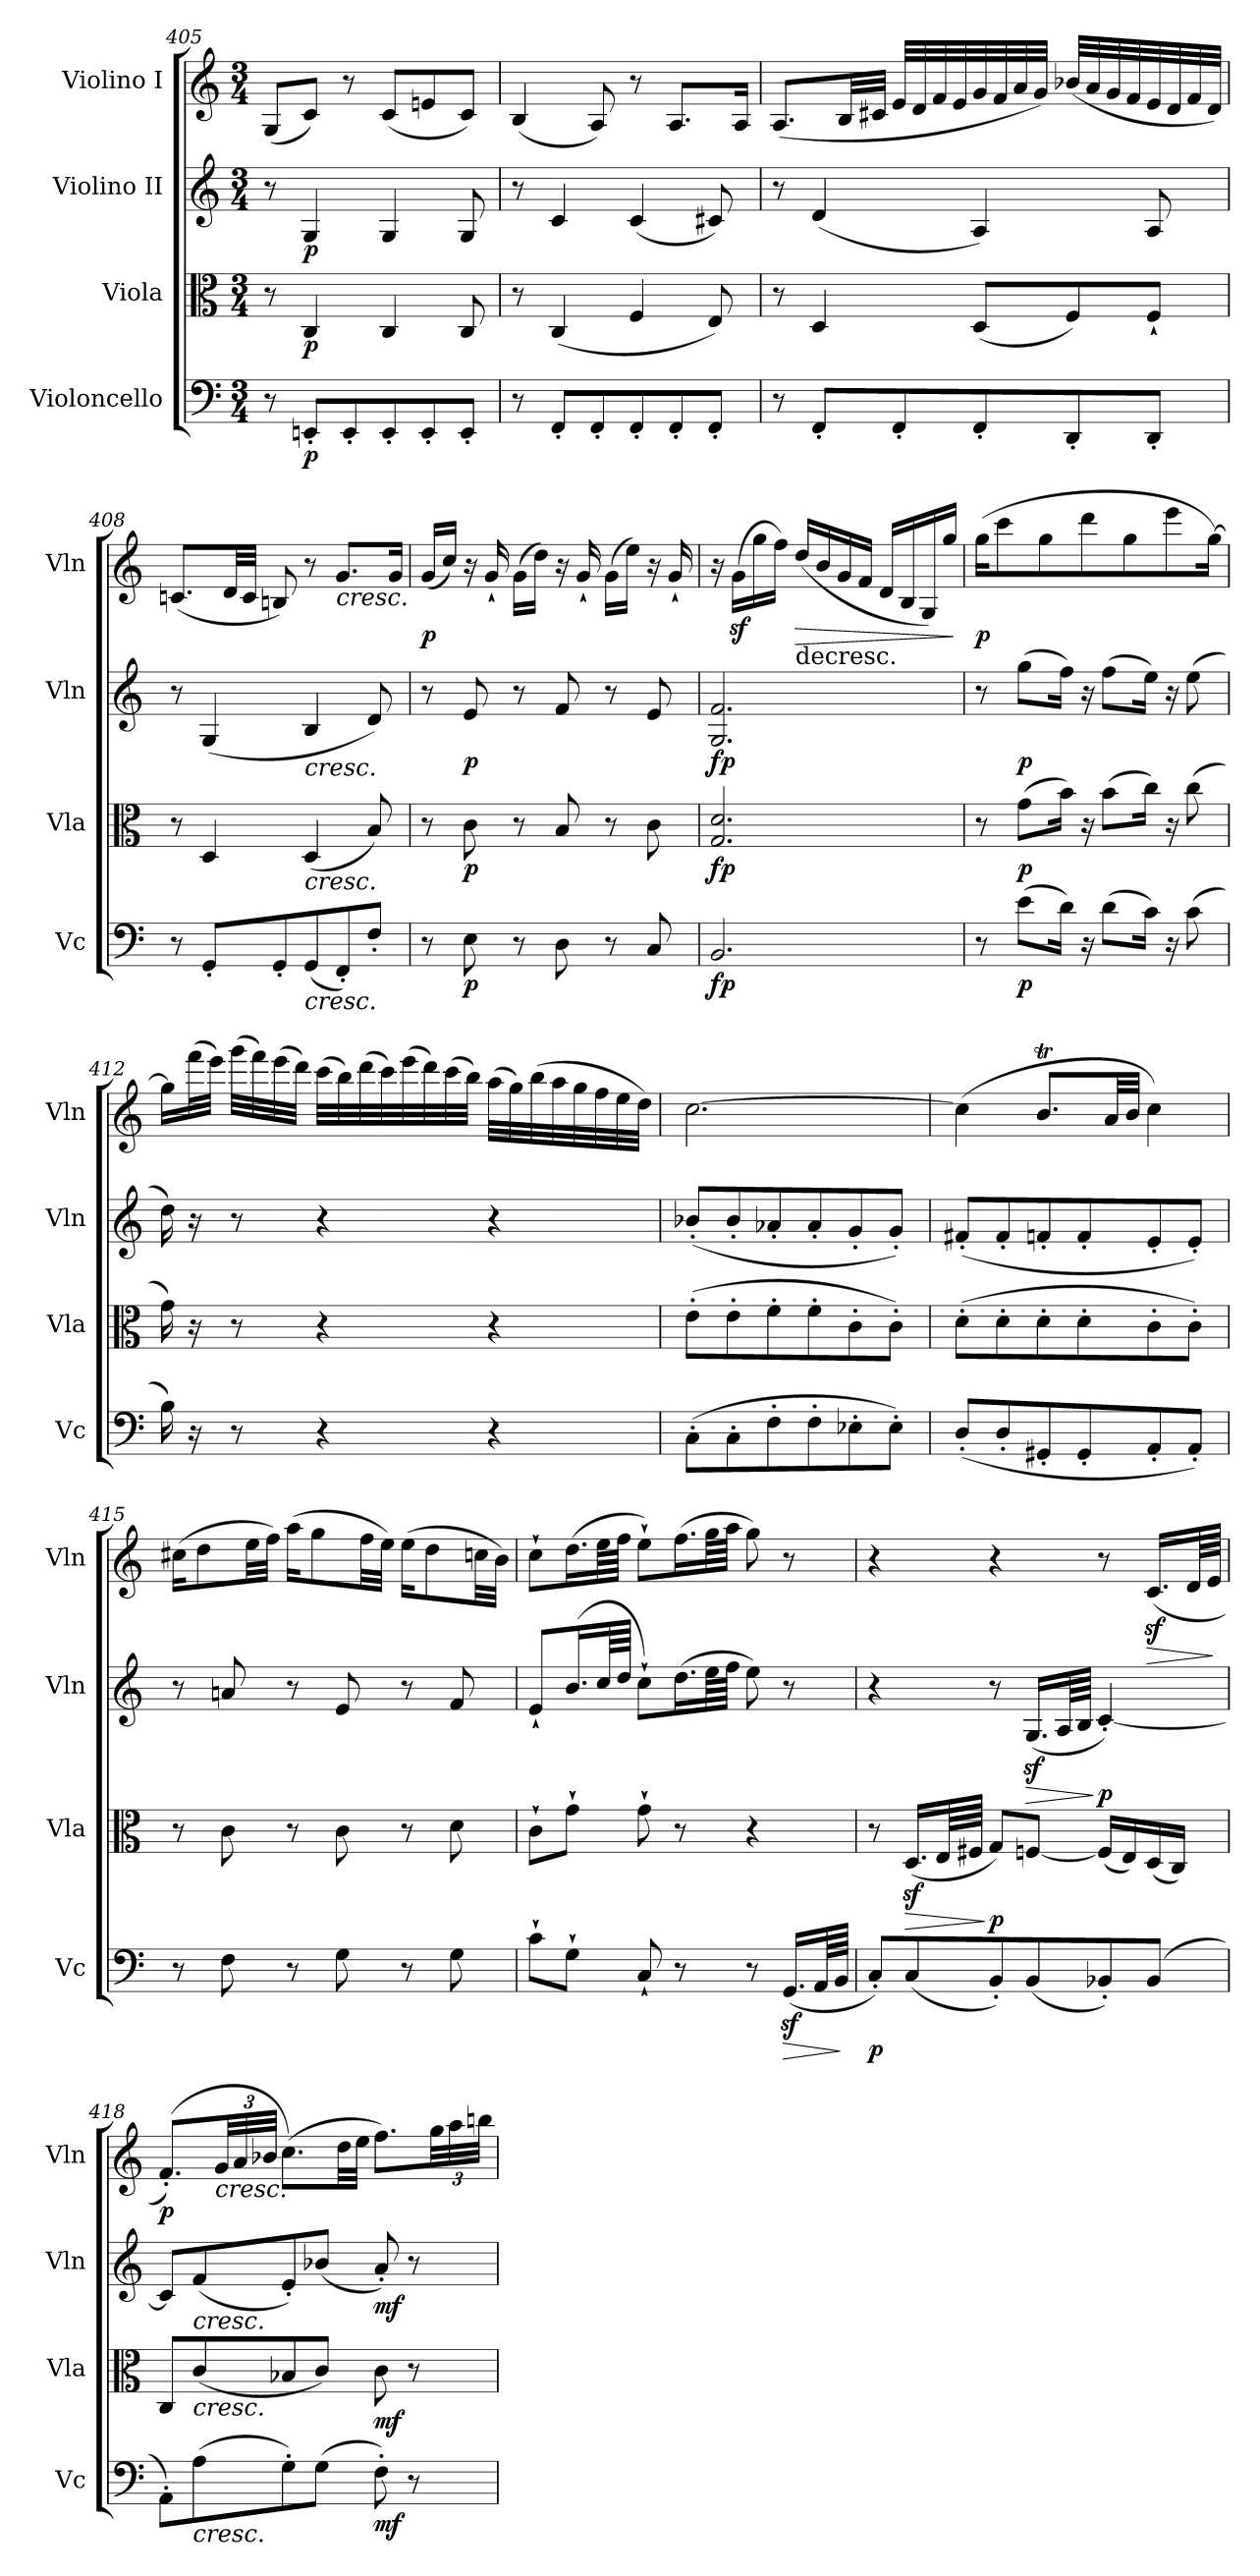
**kern	**dynam	**kern	**dynam	**kern	**dynam	**kern	**dynam
*part4	*part4	*part3	*part3	*part2	*part2	*part1	*part1
*staff4	*staff4	*staff3	*staff3	*staff2	*staff2	*staff1	*staff1
*I"Violoncello	*	*I"Viola	*	*I"Violino II	*	*I"Violino I	*
*I'Vc	*	*I'Vla	*	*I'Vln	*	*I'Vln	*
*clefF4	*	*clefC3	*	*clefG2	*	*clefG2	*
*k[]	*	*k[]	*	*k[]	*	*k[]	*
*M3/4	*	*M3/4	*	*M3/4	*	*M3/4	*
=405	=405	=405	=405	=405	=405	=405	=405
8r	.	8r	.	8r	.	(8GL	.
8EEn'L	p	4C	p	4G	p	8cJ)	.
8EE'	.	.	.	.	.	8r	.
8EE'	.	4C	.	4G	.	(8cL	.
8EE'	.	.	.	.	.	8en	.
8EE'J	.	8C	.	8G	.	8cJ)	.
=406	=406	=406	=406	=406	=406	=406	=406
8r	.	8r	.	8r	.	(4B	.
8FF'L	.	(4C	.	4c	.	.	.
8FF'	.	.	.	.	.	8A)	.
8FF'	.	4F	.	(4c	.	8r	.
8FF'	.	.	.	.	.	8.AL	.
8FF'J	.	8E)	.	8c#X)	.	.	.
.	.	.	.	.	.	16AJk	.
=407	=407	=407	=407	=407	=407	=407	=407
8r	.	8r	.	8r	.	(8.AL	.
8FF'L	.	4D	.	(4d	.	.	.
.	.	.	.	.	.	32BLL	.
.	.	.	.	.	.	32c#XJJJ	.
8FF'	.	.	.	.	.	32eLLL	.
.	.	.	.	.	.	32d	.
.	.	.	.	.	.	32f	.
.	.	.	.	.	.	32e	.
8FF'	.	(8DL	.	4A)	.	32g	.
.	.	.	.	.	.	32f	.
.	.	.	.	.	.	32a	.
.	.	.	.	.	.	32gJJJ)	.
8DD'	.	8F)	.	.	.	(32b-XLLL	.
.	.	.	.	.	.	32a	.
.	.	.	.	.	.	32g	.
.	.	.	.	.	.	32f	.
8DD'J	.	8F`J	.	8A	.	32e	.
.	.	.	.	.	.	32d	.
.	.	.	.	.	.	32f	.
.	.	.	.	.	.	32dJJJ)	.
=408	=408	=408	=408	=408	=408	=408	=408
8r	.	8r	.	8r	.	(8.cnL	.
8GG'L	.	4D	.	(4G	.	.	.
.	.	.	.	.	.	32dLL	.
.	.	.	.	.	.	32cJJJ	.
8GG'	.	.	.	.	.	8Bn)	.
!	!	!	!	!LO:TX:b:i:t=cresc.	!	!	!
!	!	!LO:TX:b:i:t=cresc.	!	!	!	!	!
!LO:TX:b:i:t=cresc.	!	!	!	!	!	!	!
(8GG	.	(4D	.	4B	.	8r	.
!	!	!	!	!	!	!LO:TX:b:i:t=cresc.	!
8FF')	.	.	.	.	.	8.gL	.
8F'J	.	8B)	.	8d)	.	.	.
.	.	.	.	.	.	16gJk	.
=409	=409	=409	=409	=409	=409	=409	=409
8r	.	8r	.	8r	.	(16gLL	p
.	.	.	.	.	.	16ccJJ)	.
8E	p	8c	p	8e	p	16r	.
.	.	.	.	.	.	16g`	.
8r	.	8r	.	8r	.	(16gLL	.
.	.	.	.	.	.	16ddJJ)	.
8D	.	8B	.	8f	.	16r	.
.	.	.	.	.	.	16g`	.
8r	.	8r	.	8r	.	(16gLL	.
.	.	.	.	.	.	16eeJJ)	.
8C	.	8c	.	8e	.	16r	.
.	.	.	.	.	.	16g`	.
=410	=410	=410	=410	=410	=410	=410	=410
2.BB	fp	2.G 2.d	fp	2.G 2.f	fp	16r	.
.	.	.	.	.	.	(16gzLL	.
.	.	.	.	.	.	16gg	.
.	.	.	.	.	.	16ffJJ)	.
!	!	!	!	!	!	!LO:TX:b:t=decresc.	!
!	!	!	!	!	!	!	!LO:HP:b
.	.	.	.	.	.	(16ddLL	>
.	.	.	.	.	.	16b	.
.	.	.	.	.	.	16g	.
.	.	.	.	.	.	16fJJ	.
.	.	.	.	.	.	16dLL	.
.	.	.	.	.	.	16B	.
.	.	.	.	.	.	16G)	.
.	.	.	.	.	.	16ggJJ	.
.	.	.	.	.	.	.	]
=411	=411	=411	=411	=411	=411	=411	=411
8r	.	8r	.	8r	.	(16ggKL	p
.	.	.	.	.	.	8ccc	.
(8eL	p	(8gL	p	(8ggL	p	.	.
.	.	.	.	.	.	8gg	.
16dJk)	.	16bJk)	.	16ffJk)	.	.	.
16r	.	16r	.	16r	.	8ddd	.
(8dL	.	(8bL	.	(8ffL	.	.	.
.	.	.	.	.	.	8gg	.
16cJk)	.	16ccJk)	.	16eeJk)	.	.	.
16r	.	16r	.	16r	.	8eee	.
(8c	.	(8cc	.	(8ee	.	.	.
.	.	.	.	.	.	[16ggJk)	.
=412	=412	=412	=412	=412	=412	=412	=412
16B)	.	16g)	.	16dd)	.	16ggLL]	.
16r	.	16r	.	16r	.	(32fffL	.
.	.	.	.	.	.	32eeeJJJ)	.
8r	.	8r	.	8r	.	(32gggLLL	.
.	.	.	.	.	.	32fff)	.
.	.	.	.	.	.	(32eee	.
.	.	.	.	.	.	32dddJJJ)	.
4r	.	4r	.	4r	.	(32cccLLL	.
.	.	.	.	.	.	32bb)	.
.	.	.	.	.	.	(32ddd	.
.	.	.	.	.	.	32ccc)	.
.	.	.	.	.	.	(32eee	.
.	.	.	.	.	.	32ddd)	.
.	.	.	.	.	.	(32ccc	.
.	.	.	.	.	.	32bbJJJ)	.
4r	.	4r	.	4r	.	(32aaLLL	.
.	.	.	.	.	.	32gg)	.
.	.	.	.	.	.	(32bb	.
.	.	.	.	.	.	32aa	.
.	.	.	.	.	.	32gg	.
.	.	.	.	.	.	32ff	.
.	.	.	.	.	.	32ee	.
.	.	.	.	.	.	32ddJJJ)	.
=413	=413	=413	=413	=413	=413	=413	=413
(8C'L	.	(8e'L	.	(8b-X'L	.	[2.cc	.
8C'	.	8e'	.	8b-'	.	.	.
8F'	.	8f'	.	8a-X'	.	.	.
8F'	.	8f'	.	8a-'	.	.	.
8E-X'	.	8c'	.	8g'	.	.	.
8E-'J)	.	8c'J)	.	8g'J)	.	.	.
=414	=414	=414	=414	=414	=414	=414	=414
(8D'L	.	(8d'L	.	(8f#X'L	.	(4cc]	.
8D'	.	8d'	.	8f#'	.	.	.
8GG#X'	.	8d'	.	8fn'	.	8.btL	.
8GG#'	.	8d'	.	8f'	.	.	.
.	.	.	.	.	.	32aLL	.
.	.	.	.	.	.	32bJJJ	.
8AA'	.	8c'	.	8e'	.	4cc)	.
8AA'J)	.	8c'J)	.	8e'J)	.	.	.
=415	=415	=415	=415	=415	=415	=415	=415
8r	.	8r	.	8r	.	(16cc#XKL	.
.	.	.	.	.	.	8dd	.
8F	.	8c	.	8an	.	.	.
.	.	.	.	.	.	32eeLL	.
.	.	.	.	.	.	32ffJJJ)	.
8r	.	8r	.	8r	.	(16aaKL	.
.	.	.	.	.	.	8gg	.
8G	.	8c	.	8e	.	.	.
.	.	.	.	.	.	32ffLL	.
.	.	.	.	.	.	32eeJJJ)	.
8r	.	8r	.	8r	.	(16eeKL	.
.	.	.	.	.	.	8dd	.
8G	.	8d	.	8f	.	.	.
.	.	.	.	.	.	32ccnLL	.
.	.	.	.	.	.	32bJJJ)	.
=416	=416	=416	=416	=416	=416	=416	=416
8c`L	.	8c`L	.	8e`L	.	8cc`L	.
8G`J	.	8g`J	.	(16.bL	.	(16.ddL	.
.	.	.	.	64ccLL	.	64eeLL	.
.	.	.	.	64ddJJJJ	.	64ffJJJJ	.
8C`	.	8g`	.	8cc`L)	.	8ee`L)	.
8r	.	8r	.	(16.ddL	.	(16.ffL	.
.	.	.	.	64eeLL	.	64ggLL	.
.	.	.	.	64ffJJJJ	.	64aaJJJJ	.
8r	.	4r	.	8ee)	.	8gg)	.
!	!LO:HP:b	!	!	!	!	!	!
(16.GGzLL	>	.	.	8r	.	8r	.
64AALL	.	.	.	.	.	.	.
64BBJJJJ	.	.	.	.	.	.	.
.	]	.	.	.	.	.	.
=417	=417	=417	=417	=417	=417	=417	=417
8C'L)	p	8r	.	4r	.	4r	.
!	!	!	!LO:HP:b	!	!	!	!
(8C	.	(16.DzLL	>	.	.	.	.
.	.	64ELL	.	.	.	.	.
.	.	64F#XJJJJ	.	.	.	.	.
8BB')	.	8GL)	] p	8r	.	4r	.
!	!	!	!	!	!LO:HP:b	!	!
(8BB	.	[8FnJ	.	(16.GzLL	>	.	.
.	.	.	.	64ALL	.	.	.
.	.	.	.	64BJJJJ	.	.	.
8BB-X')	.	(16FLL]	.	[4c')	] p	8r	.
.	.	16E)	.	.	.	.	.
!	!	!	!	!	!	!	!LO:HP:b
(8BB-J	.	(16D	.	.	.	(16.czLL	>
.	.	16CJJ)	.	.	.	.	.
.	.	.	.	.	.	64dLL	.
.	.	.	.	.	.	64eJJJJ	.
.	.	.	.	.	.	.	]
=418	=418	=418	=418	=418	=418	=418	=418
8AA'L)	.	8CL	.	8cL]	.	(8.f'L)	p
!	!	!	!	!LO:TX:b:i:t=cresc.	!	!	!
!	!	!LO:TX:b:i:t=cresc.	!	!	!	!	!
!LO:TX:b:i:t=cresc.	!	!	!	!	!	!	!
(8A	.	(8c	.	(8f	.	.	.
!	!	!	!	!	!	!LO:TX:b:i:t=cresc.	!
.	.	.	.	.	.	48gLL	.
.	.	.	.	.	.	48a	.
.	.	.	.	.	.	48b-XJJJ	.
8G')	.	8B-X	.	8e')	.	(8.ccL)	.
(8GJ	.	8cJ)	.	(8b-XJ	.	.	.
.	.	.	.	.	.	32ddLL	.
.	.	.	.	.	.	32eeJJJ	.
8F')	mf	8c	mf	8a')	mf	8.ffL)	.
8r	.	8r	.	8r	.	.	.
.	.	.	.	.	.	48ggLL	.
.	.	.	.	.	.	48aa	.
.	.	.	.	.	.	48bbnJJJ	.
=	=	=	=	=	=	=	=
*-	*-	*-	*-	*-	*-	*-	*-
